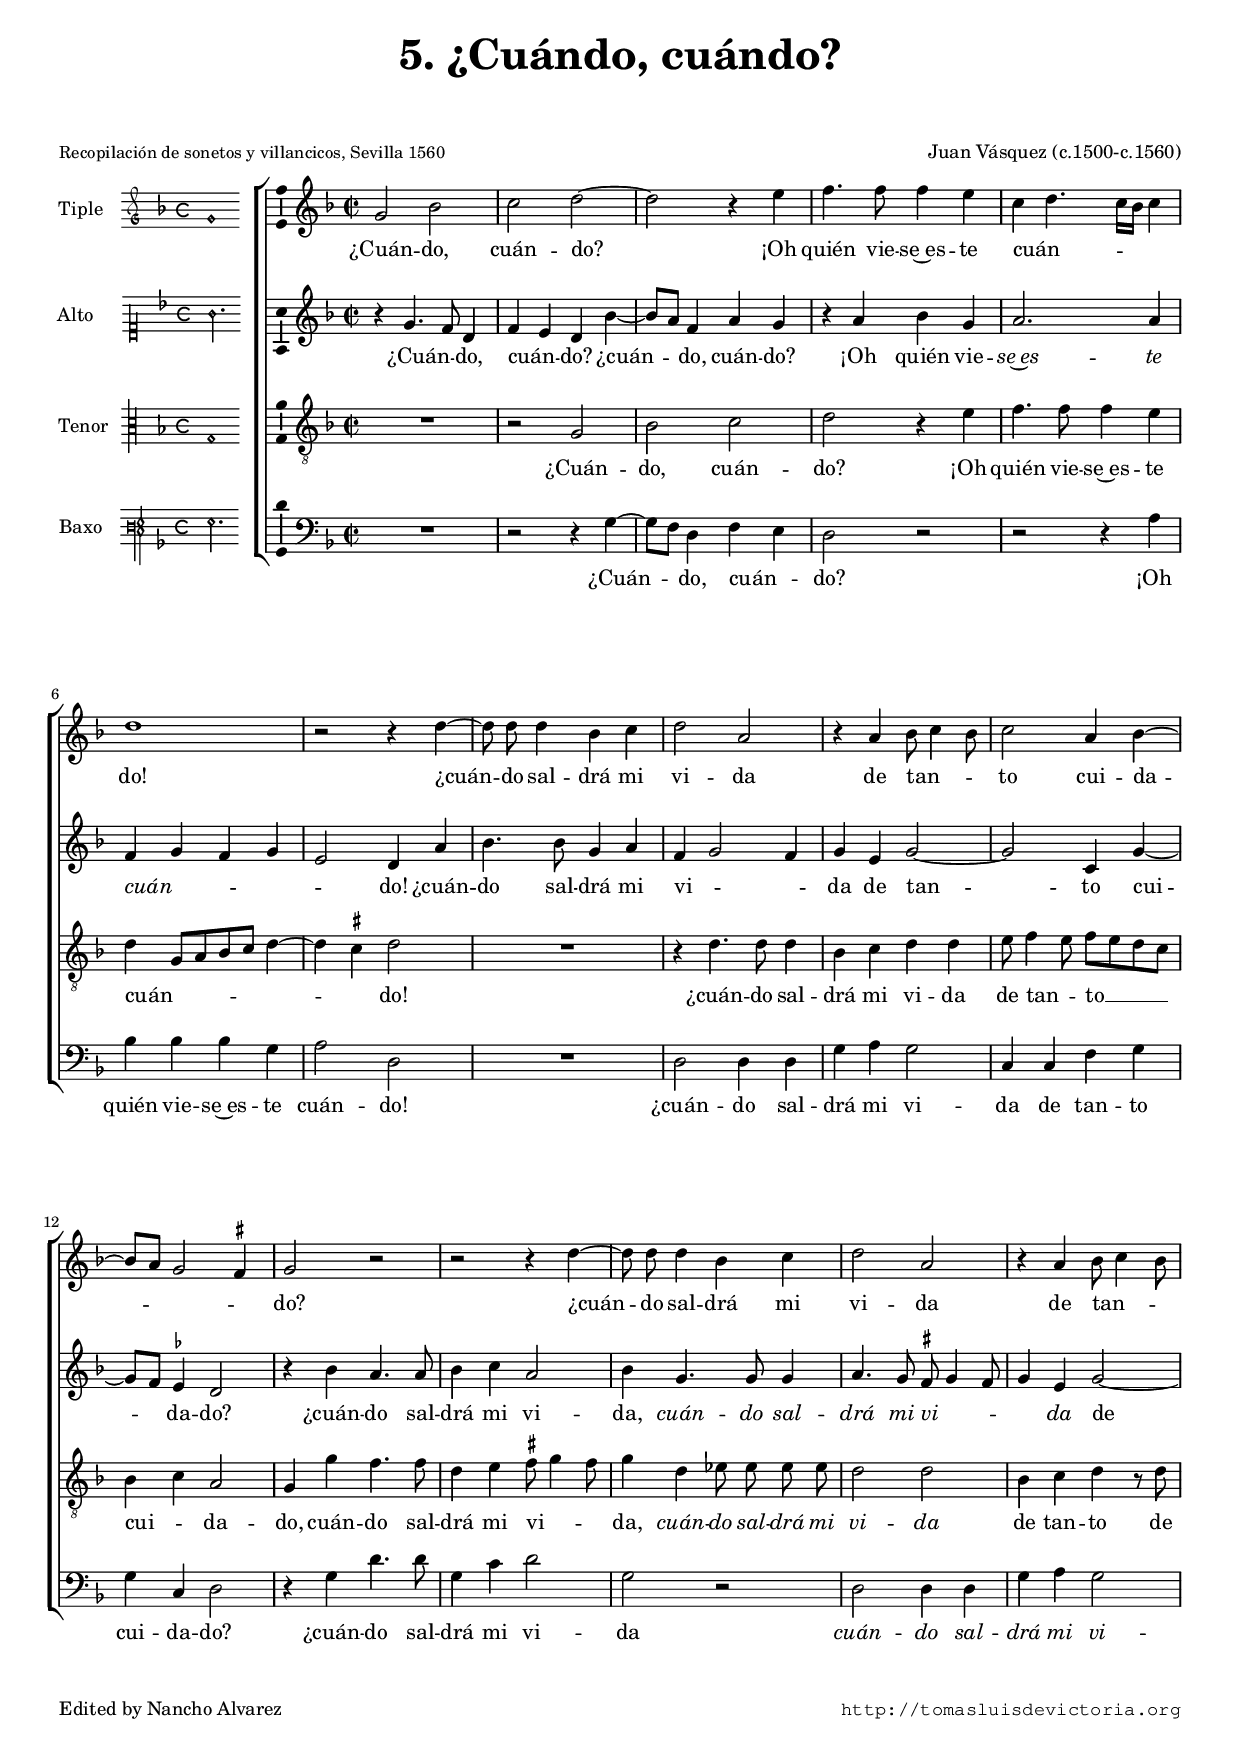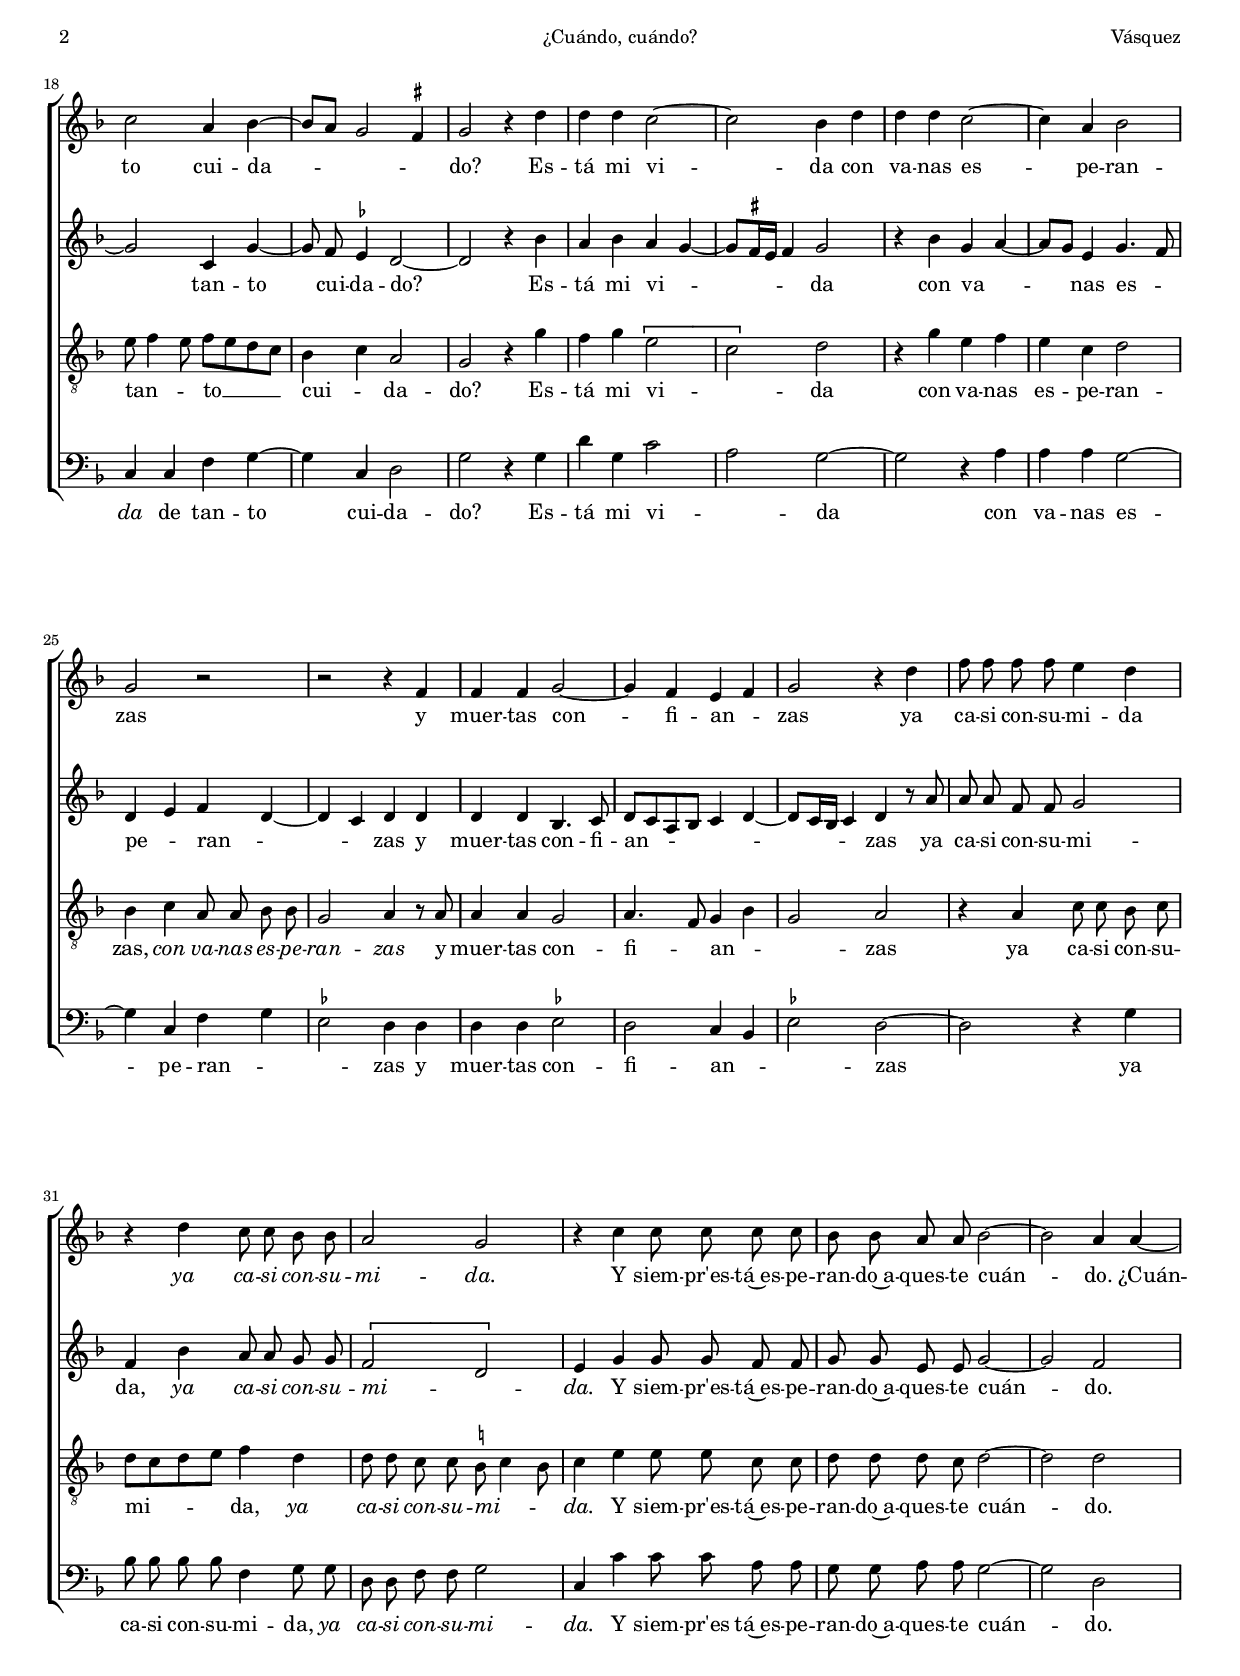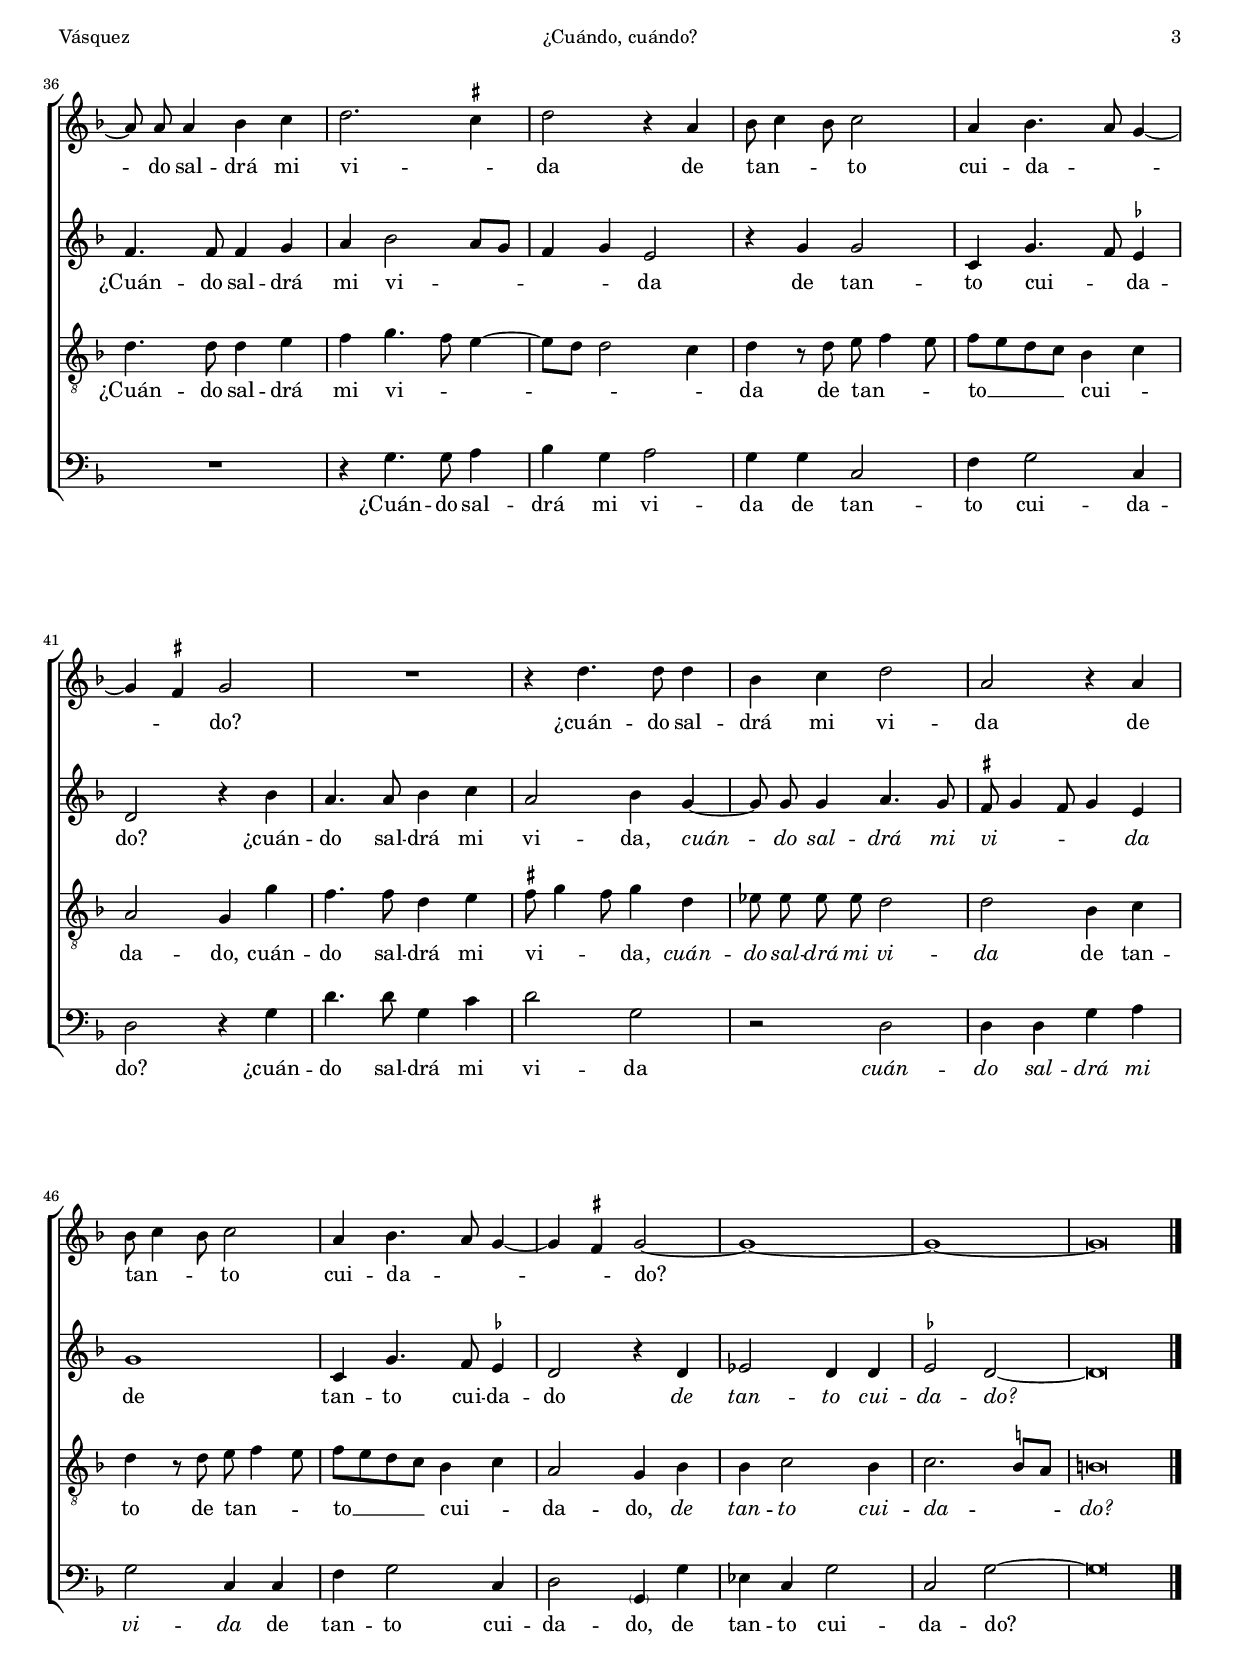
\version "2.18.0"

#(set-default-paper-size "a4")
#(set-global-staff-size 16.4)
#(ly:set-option 'point-and-click #f)
%mobile -s15.5 -i3.4

italicas=\override LyricText.font-shape = #'italic
rectas=\override LyricText.font-shape = #'upright
ss=\once \set suggestAccidentals = ##t
incipitwidth = 20
mtempo={\tempo 4 = 100}
mtempob={\tempo 4 = 50}
mt=#(define-music-function (parser location offset) (number?) ; move lyric text
      #{ \once \override LyricText.X-offset = -$offset #})

htitle="¿Cuándo, cuándo?"
hcomposer="Vásquez"

\header {
	title=\markup{\fontsize #3 "5. ¿Cuándo, cuándo?"}
	%subtitle=\markup{""}
	subsubtitle=\markup{\null \vspace #2 }
        composer = \markup{"Juan Vásquez (c.1500-c.1560)"}
        pdfauthor=\composer
        %opus="(-)"
	poet=\markup{\smaller "Recopilación de sonetos y villancicos, Sevilla 1560"} 
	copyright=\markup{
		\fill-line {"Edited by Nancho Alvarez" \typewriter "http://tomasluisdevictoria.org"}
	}
%	tagline=""
}

global={\key f \major \time 2/2 \skip 1*51
        \bar "|."
}


cantus=\relative c''{
	g2 bes
	c d ~
	d r4 e
	f4. f8 f4 e
	c d4. c16[ bes] c4
	d1
	r2 r4 d ~
	d8 d d4 bes c
	d2 a
	r4 a bes8 c4 bes8
	c2 a4 bes ~
	bes8[ a] g2 \ss fis4
	g2 r
	r2 r4 d' ~
	d8 d d4 bes c
	d2 a
	r4 a bes8 c4 bes8
	c2 a4 bes ~
	bes8[ a] g2 \ss fis4
	g2 r4 d'
	d d c2 ~
	c bes4 d
	d d c2 ~
	c4 a bes2
	g r
	r2 r4 f
	f f g2 ~
	g4 f e f
	g2 r4 d'
	f8 f f f e4 d
	r4 d c8 c bes bes
	a2 g
	r4 c c8 c c c
	bes bes a a bes2 ~
	bes a4 a ~
	a8 a a4 bes c
	d2. \ss cis4
	d2 r4 a
	bes8 c4 bes8 c2
	a4 bes4. a8 g4 ~
	g4 \ss fis g2
	R1
	r4 d'4. d8 d4
	bes c d2
	a2 r4 a4
	bes8 c4 bes8 c2
	a4 bes4. a8 g4 ~
	g \ss fis g2 ~
	g1 ~
	g ~
	g\breve*1/2
}

altus=\relative c''{
	r4 g4. f8 d4
	f e d bes' ~
	bes8[ a] f4 a g
	r4 a bes g
	a2. a4
	f g f g
	e2 d4 a'
	bes4. bes8 g4 a
	f4 g2 f4
	g e g2 ~
	g c,4 g' ~
	g8[ f] \ss ees4 d2
	r4 bes' a4. a8
	bes4 c a2
	bes4 g4. g8 g4
	a4. g8 \ss fis8 g4 fis8
	g4 e g2 ~
	g c,4 g'4 ~
	g8 f8 \ss ees4 d2 ~
	d2 r4 bes'
	a bes a4 g4 ~
	g8[ \ss fis16 e] fis4 g2
	r4 bes g4 a4 ~
	a8[ g8] e4  g4. f8
	d4 e f d4 ~
	d c4 d d
	d d bes4. c8
	d[ c a bes] c4 d4 ~
	d8[ c16 bes] c4 d4 r8 a'
	a a f f g2
	f4 bes a8 a g g
	\[f2 d\]
	e4 g g8 g f f
	g g e e g2 ~
	g2 f2
	f4. f8 f4 g
	a bes2 a8[ g]
	f4 g e2
	r4 g g2
	c,4 g'4. f8 \ss ees4
	d2 r4 bes'
	a4. a8 bes4 c
	a2 bes4 g ~
	g8 g g4 a4. g8
	\ss fis8 g4 fis8 g4 e
	g1
	c,4 g'4. f8 \ss ees4
	d2 r4 d
	ees2 d4 d
	\ss ees2 d2 ~
	d\breve*1/2
}

tenor=\relative c'{
	R1
	r2 g
	bes c
	d2 r4 e
	f4. f8 f4 e
	d4 g,8[ a bes c] d4 ~
	d4 \ss cis d2
	R1
	r4 d4. d8 d4
	bes4 c d d
	e8 f4 e8 f8[ e d c] % \ss ees
	bes4 c a2
	g4 g' f4. f8
	d4 e \ss fis8 g4 \ss fis8
	g4 d ees8 ees ees ees
	d2 d
	bes4 c d4 r8 d
	e8 f4 e8 f8[ e d c] % \ss ees
	bes4 c a2
	g2 r4 g'
	f g \[e2
	c\] d2
	r4 g e f
	e c d2
	bes4 c a8 a bes bes
	g2 a4 r8 a
	a4 a g2
	a4. f8 g4 bes
	g2 a
	r4 a c8 c bes c
	d[ c d e] f4 d
	d8 d c c \ss b8 c4 b8
	c4 e e8 e c c
	d d d c d2 ~
	d2 d
	d4. d8 d4 e
	f4 g4. f8 e4 ~
	e8[ d] d2 c4
	d4 r8 d e f4 e8
	f8[ e d c] bes4 c % \ss ees
	a2 g4 g' 
	f4. f8 d4 e
	\ss fis8 g4 fis8 g4 d
	ees8 ees ees ees d2
	d bes4 c
	d4 r8 d e f4 e8
	f8[ e d c] bes4 c % \ss ees
	a2 g4 bes
	bes c2 bes4
	c2. \ss b8[ a]
	b\breve*1/2
}

bassus=\relative c'{
	R1
	r2 r4 g ~
	g8[ f] d4 f e
	d2 r
	r2 r4 a'
	bes bes bes g
	a2 d,
	R1
	d2 d4 d
	g a g2
	c,4 c f g
	g c, d2
	r4 g d'4. d8
	g,4 c d2
	g, r
	d2 d4 d
	g4 a g2
	c,4 c f g ~
	g c, d2
	g2 r4 g
	d'4 g, c2
	a g ~
	g r4 a
	a a g2 ~
	g4 c, f g
	\ss ees2 d4 d
	d d \ss ees2
	d2 c4 bes 
	\ss ees2 d ~
	d r4 g
	bes8 bes bes bes f4 g8 g
	d d f f g2
	c,4 c' c8 c a a
	g g a a g2 ~
	g2 d2
	R1
	r4 g4. g8 a4
	bes g a2
	g4 g c,2
	f4 g2 c,4
	d2 r4 g
	d'4. d8 g,4 c
	d2 g,2
	r d2
	d4 d g4 a
	g2 c,4 c
	f g2 c,4
	d2 \parenthesize g,4 g' % pausa
	ees4 c g'2
	c, g' ~
	g\breve*1/2
}

textocantus=\lyricmode{
¿Cuán -- do, cuán -- do?
¡Oh quién vie -- se~es -- te
cuán -- _ _ _ do!
¿cuán -- do sal -- drá mi vi -- da
de tan -- _ _ to cui -- da -- _ _ do?
¿cuán -- do sal -- drá mi vi -- da
de tan -- _ _ to cui -- da -- _ _ do?
Es -- tá mi vi -- da % esta
con va -- nas es -- pe -- ran -- zas % ças
y muer -- tas con -- fi -- an -- _ zas
ya ca -- si con -- su -- mi -- da
\italicas
ya ca -- si con -- su -- mi -- da.
\rectas
Y siem -- pr'es -- tá~es -- pe -- ran -- do~a -- ques -- te
cuán -- do.
\mt #1.5 ¿Cuán -- do sal -- drá mi vi -- _ da
de tan -- _ _ to cui -- da -- _ _ _ do?
¿cuán -- do sal -- drá mi vi -- da
de tan -- _ _ to
cui -- da -- _ _ _ do?
}

textoaltus=\lyricmode{
\mt #2 ¿Cuán -- _ do,
cuán -- _ do?
\mt #1 ¿cuán -- do,
cuán -- do?
¡Oh quién vie -- \italicas se~es -- te cuán -- _ _ _ _ \rectas do! % vie -- se es -- te __ _ cuan -- _ _ do
¿cuán -- do sal -- drá mi vi -- _ _ da 
de tan -- to cui -- da -- do?
¿cuán -- do sal -- drá mi vi -- da,
\italicas
cuán -- do sal -- drá mi vi -- _ _ _ da
\rectas
de tan -- to cui -- da -- do?
Es -- tá mi vi -- _ _ da
con va -- _ nas es -- _ pe -- _ ran -- _ _ zas
y muer -- tas con -- fi -- an -- _ _ _ zas
ya ca -- si con -- su -- mi -- da,
\italicas
ya ca -- si con -- su -- mi -- _ da.
\rectas
Y siem -- pr'es -- tá~es -- pe -- ran -- do~a -- ques -- te
cuán -- do.
¿Cuán -- do sal -- drá mi vi -- _ _ _ da
de tan -- to cui -- _ da -- do?
¿cuán -- do sal -- drá mi vi -- da,
\italicas
cuán -- do sal -- drá mi vi -- _ _ _ da
\rectas
de tan -- to cui -- da -- do
\italicas
de tan -- to cui -- da -- do?
}

textotenor=\lyricmode{
¿Cuán -- do,
cuán -- do?
¡Oh quién vie -- se~es -- te cuán -- _ _ _ do!
¿cuán -- do sal -- drá mi vi -- da 
de tan -- _ to __ cui -- _ da -- do,
cuán -- do sal -- drá mi vi -- _ _ da,
\italicas
cuán -- do sal -- drá mi vi -- da
\rectas
de tan -- to
de tan -- _ _ to __ cui -- _ da -- do?
Es -- tá mi vi -- _ da
con va -- nas es -- pe -- ran -- zas,
\italicas
con va -- nas es -- pe -- ran -- zas
\rectas
y muer -- tas con -- fi -- _ an -- _ _ zas
ya ca -- si con -- su -- mi -- da,
\italicas
ya ca -- si con -- su -- mi -- _ _ da.
\rectas
Y siem -- pr'es -- tá~es -- pe -- ran -- do~a -- ques -- te cuán -- do.
¿Cuán -- do sal -- drá mi vi -- _ _ _ _ da
de tan -- _ _ to __ cui -- _ da -- do,
cuán -- do sal -- drá mi vi -- _ _ da,
\italicas
cuán -- do sal -- drá mi vi -- da
\rectas
de tan -- to 
de tan -- _ _ to __ cui -- _ da -- do,
\italicas
de tan -- to cui -- da -- _ do?
}

textobassus=\lyricmode{
\mt #2 ¿Cuán -- do, cuán -- _ do?
¡Oh quién vie -- se~es -- te cuán -- do!
¿cuán -- do sal -- drá mi vi -- da
de tan -- to cui -- da -- do?
¿cuán -- do sal -- drá mi vi -- da
\italicas
cuán -- do sal -- drá mi vi -- da
\rectas
de tan -- to cui -- da -- do?
Es -- tá mi vi -- _ da
con va -- nas es -- pe -- ran -- _ _ zas
y muer -- tas con -- fi -- an -- _ _ zas
ya ca -- si con -- su -- mi -- da,
\italicas
ya ca -- si con -- su -- mi -- da.
\rectas
Y siem -- pr'es tá~es -- pe -- ran -- do~a -- ques -- te
cuán -- do.
¿Cuán -- do sal -- drá mi vi -- da
de tan -- to cui -- da -- do?
¿cuán -- do sal -- drá mi vi -- da
\italicas
cuán -- do sal -- drá mi vi -- da
\rectas
de tan -- to cui -- da -- do,
de tan -- to cui -- da -- do?
}


incipitcantus=\markup{
	\score{
		{ 
		\set Staff.instrumentName="Tiple   "
		\override NoteHead.style = #'neomensural
		\override Staff.TimeSignature.style = #'neomensural
		\cadenzaOn 
		\clef "petrucci-g"
		\key f \major
		\time 4/4
		g'1
		} 

	\layout { line-width=\incipitwidth indent = 0 }
	}
}

incipitaltus=\markup{
	\score{
		{ 
		\set Staff.instrumentName="Alto     "
		\override NoteHead.style = #'neomensural 
		\override Staff.TimeSignature.style = #'neomensural
		\cadenzaOn 
		\clef "petrucci-c1"
		\key f \major
		\time 4/4
                g'2.*4/3
		} 
	\layout { line-width=\incipitwidth indent = 0 }
	}
}


incipittenor=\markup{
	\score{
		{ 
		\set Staff.instrumentName="Tenor  "
		\override NoteHead.style = #'neomensural 
		\override Staff.TimeSignature.style = #'neomensural
		\cadenzaOn 
		\clef "petrucci-c3"
		\key f \major
		\time 4/4
                g1
		} 
	\layout { line-width=\incipitwidth indent=0 }
	}
}

incipitbassus=\markup{
	\score{
		{ 
		\set Staff.instrumentName="Baxo   "
		\override NoteHead.style = #'neomensural
		\override Staff.TimeSignature.style = #'neomensural
		\cadenzaOn 
		\clef "petrucci-f3"
		\key f \major
		\time 4/4
                g2.*4/3
		} 
	\layout { line-width=\incipitwidth indent = 0 }
	}
}

%\layout {
%       \context {\Voice
%               \remove Ligature_bracket_engraver
%               \consists Mensural_ligature_engraver
%       }
%       line-width=\incipitwidth
%       indent = 0
%}

\score {\transpose c' c'{
\new ChoirStaff<<

	\new Staff <<\global
	\new Voice="v1" {
		\set Staff.instrumentName=\incipitcantus
		\clef "treble"
		\cantus }
	\new Lyrics \lyricsto "v1" {\textocantus }
	>>

	\new Staff <<\global
	\new Voice="v2" {
		\set Staff.instrumentName=\incipitaltus
		\clef "treble"
		\altus }
	\new Lyrics \lyricsto "v2" {\textoaltus }
	>>
	
	\new Staff <<\global
	\new Voice="v3" {
		\set Staff.instrumentName=\incipittenor
		\clef "G_8"
		\tenor }
	\new Lyrics \lyricsto "v3" {\textotenor }
	>>

	\new Staff <<\global
	\new Voice="v4" {
		\set Staff.instrumentName=\incipitbassus
		\clef "bass"
		\bassus }
	\new Lyrics \lyricsto "v4" {\textobassus }
	>>
	
>>

	} % transpose

\layout{ 
	\context {\Lyrics 
		\override VerticalAxisGroup.staff-affinity = #UP
		\override VerticalAxisGroup.nonstaff-relatedstaff-spacing =
			#'((basic-distance . 0) (minimum-distance . 0) (padding . .6))
		\override LyricText.font-size = #1.2
		\override LyricHyphen.minimum-distance = #0.5
	}
	\context {\Score 
		tempoHideNote = ##t
		\override BarNumber.padding = #2 
	}
	\context {\Voice 
		%melismaBusyProperties = #'()
		autoBeaming = ##f
	}
	\context {\Staff 
                %\RemoveEmptyStaves
                %\override VerticalAxisGroup.remove-first = ##t
		\override VerticalAxisGroup.staff-staff-spacing =
			#'((basic-distance . 11) (minimum-distance . 0) (padding . 1))
		\consists Ambitus_engraver 
		\override LigatureBracket.padding = #1
	}
}

%\midi { \mtempo }

}


\paper{
	evenHeaderMarkup=\markup  \fill-line { \fromproperty #'page:page-number-string \htitle \hcomposer }
	oddHeaderMarkup= \markup  \fill-line { \on-the-fly #not-first-page \hcomposer \on-the-fly #not-first-page \htitle \on-the-fly #not-first-page \fromproperty #'page:page-number-string }
	%system-count=20
	%page-count = 8
	%systems-per-page = 3
	ragged-last-bottom = ##f
	indent=3.5\cm
	system-system-spacing =
	#'((basic-distance . 20) (minimum-distance . 0) (padding . 5))
	top-system-spacing = % header
	#'((basic-distance . 9) (minimum-distance . 0) (padding . 0))
	last-bottom-spacing = % footer
	#'((basic-distance . 13) (minimum-distance . 0) (padding . 0))
	markup-system-spacing.padding = #1.5
}
